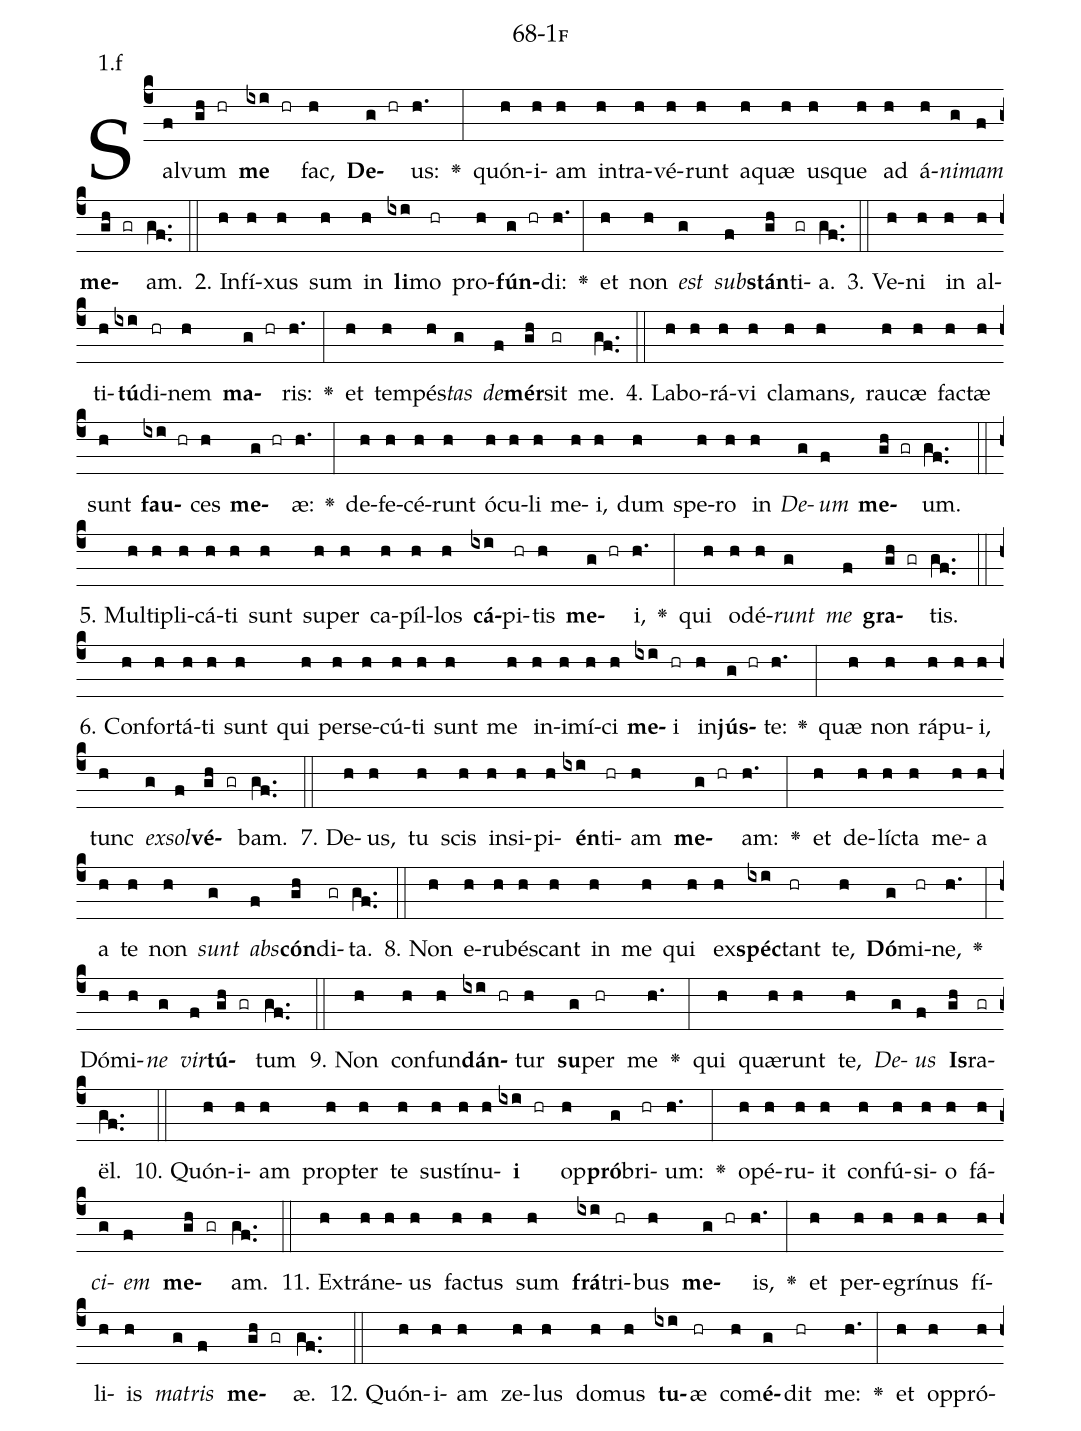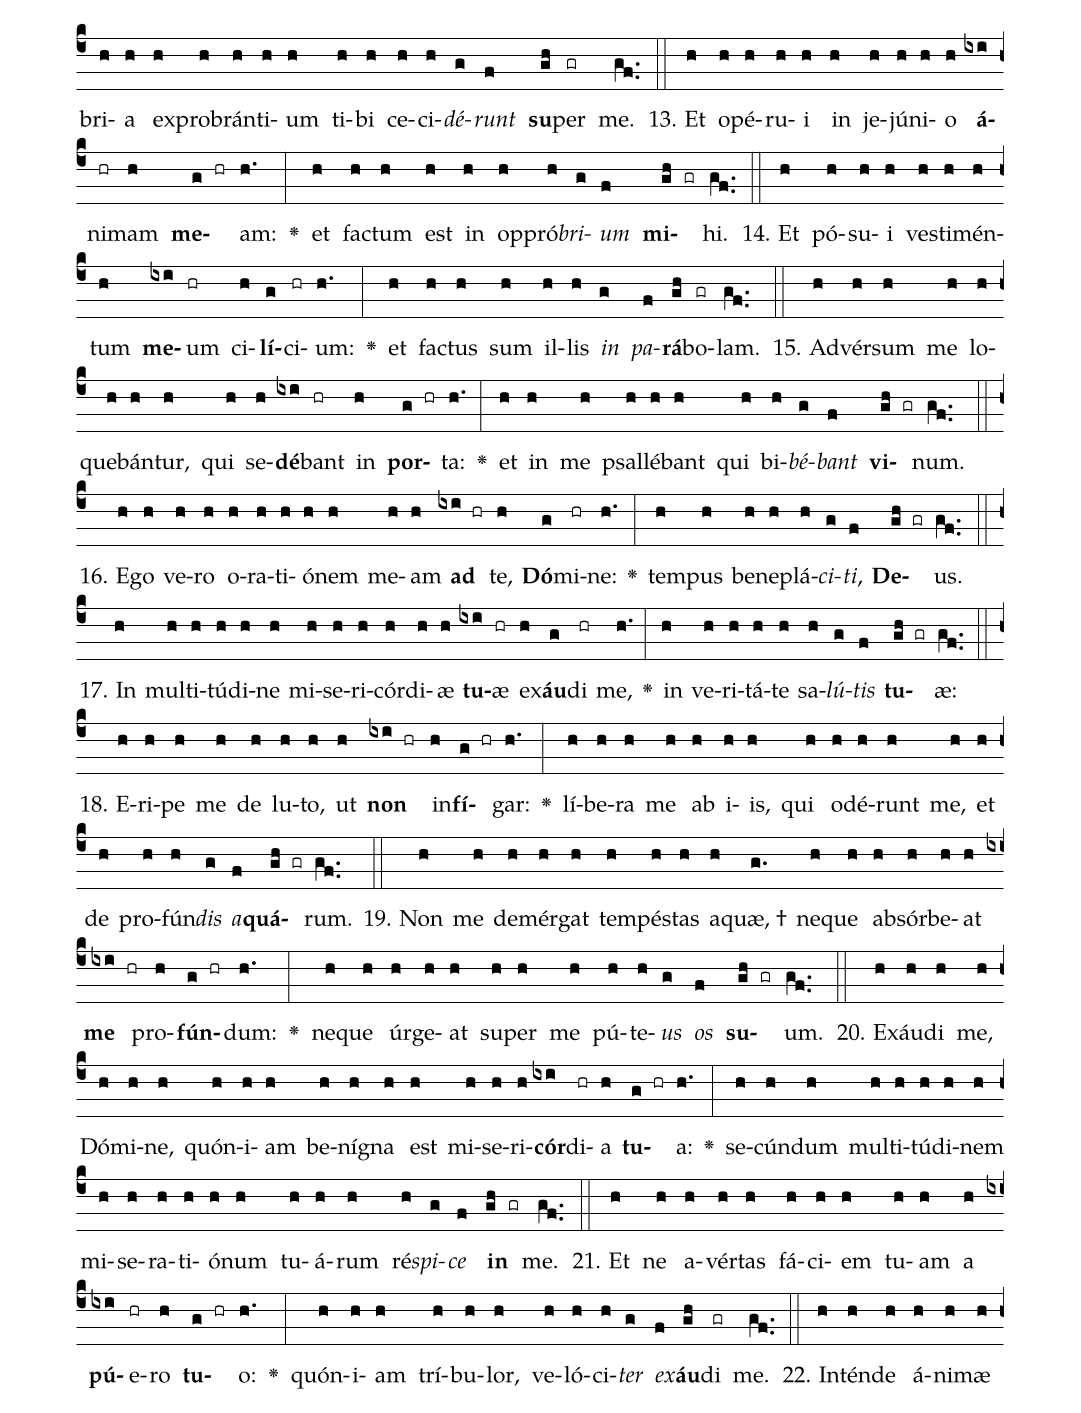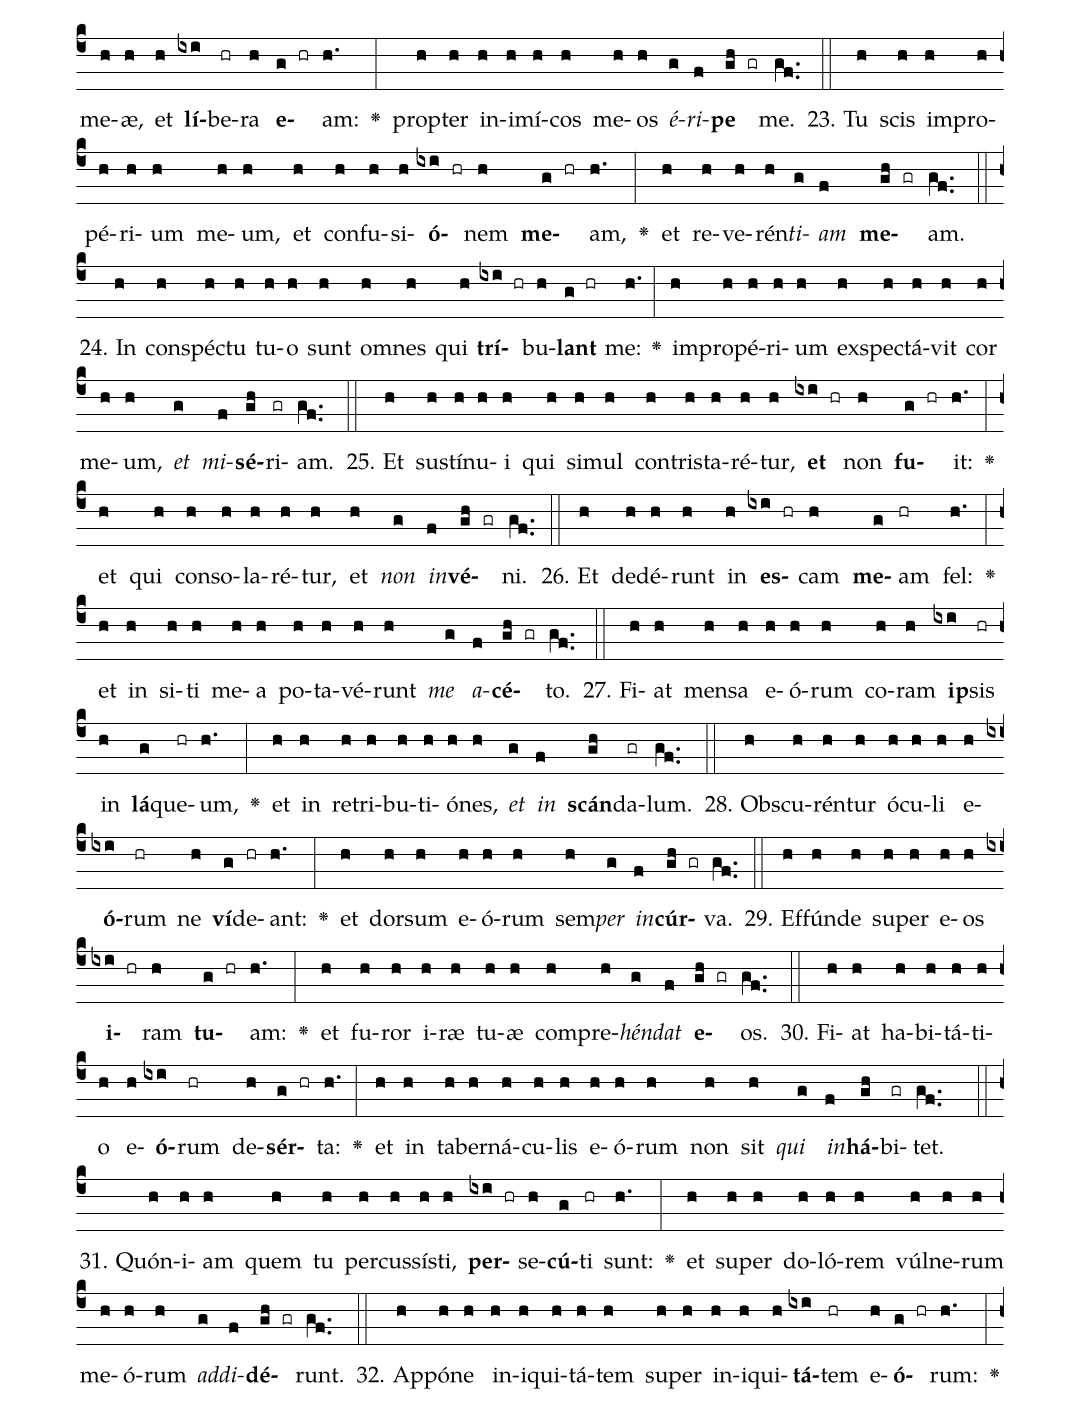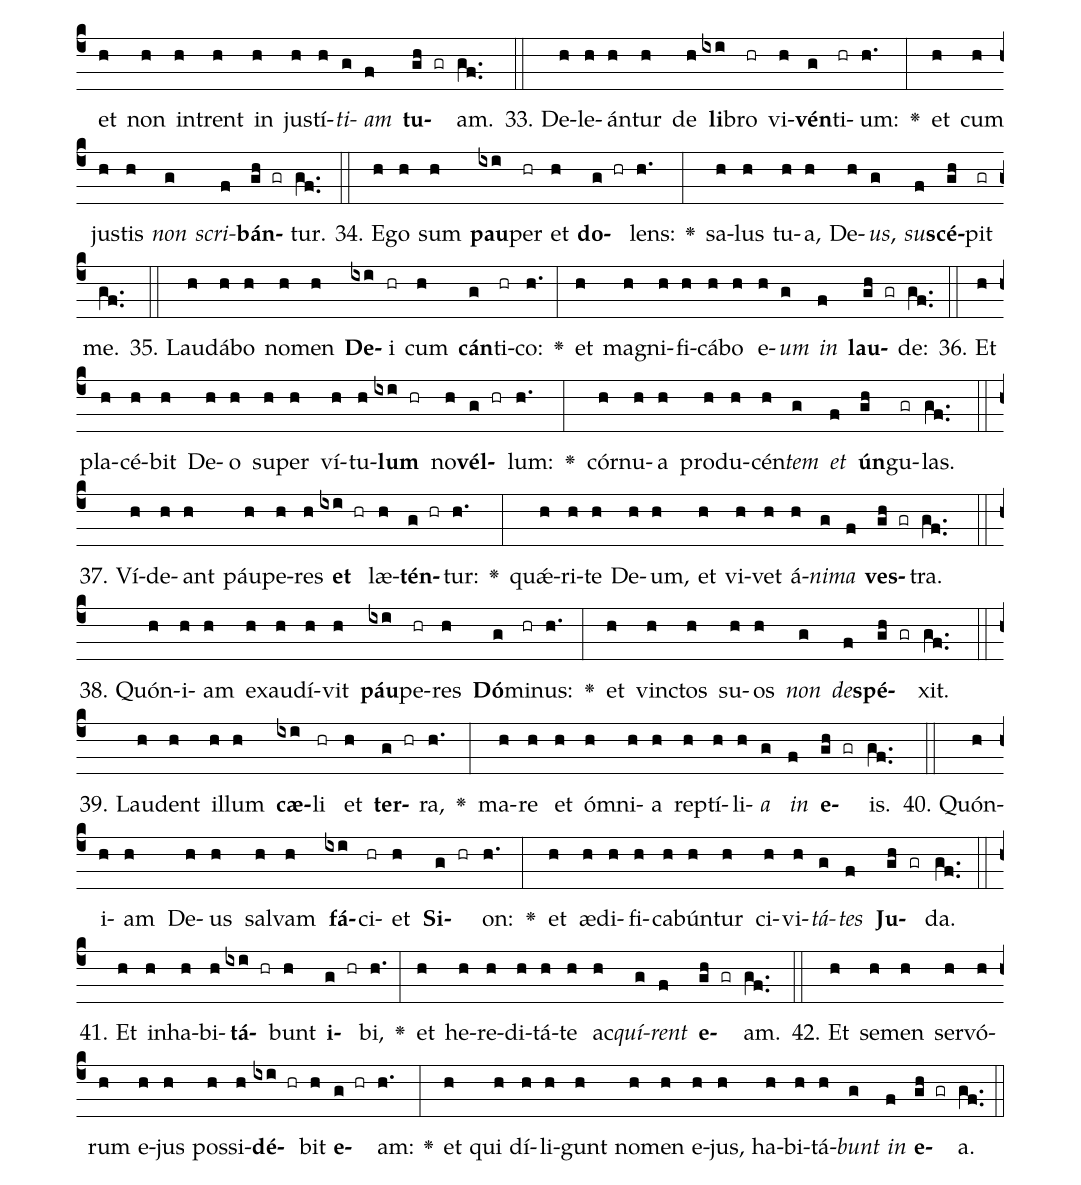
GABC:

name: 68-1f;
annotation: 1.f;
%%
(c4)Sal(f)vum(gh hr) <b>me</b>(ixi hr) fac,(h) <b>De</b>(g hr)us:(h.) <v>\greheightstar</v>(:) quón(h)i(h)am(h) in(h)tra(h)vé(h)runt(h) a(h)quæ(h) us(h)que(h) ad(h) á(h)<i>ni</i>(g)<i>mam</i>(f) <b>me</b>(gh gr)am.(gf..) (::)
2. In(h)fí(h)xus(h) sum(h) in(h) <b>li</b>(ixi)mo(hr) pro(h)<b>fún</b>(g hr)di:(h.) <v>\greheightstar</v>(:) et(h) non(h) <i>est</i>(g) <i>sub</i>(f)<b>stán</b>(gh)ti(gr)a.(gf..) (::)
3. Ve(h)ni(h) in(h) al(h)ti(h)<b>tú</b>(ixi)di(hr)nem(h) <b>ma</b>(g hr)ris:(h.) <v>\greheightstar</v>(:) et(h) tem(h)pés(h)<i>tas</i>(g) <i>de</i>(f)<b>mér</b>(gh)sit(gr) me.(gf..) (::)
4. La(h)bo(h)rá(h)vi(h) cla(h)mans,(h) rau(h)cæ(h) fac(h)tæ(h) sunt(h) <b>fau</b>(ixi hr)ces(h) <b>me</b>(g hr)æ:(h.) <v>\greheightstar</v>(:) de(h)fe(h)cé(h)runt(h) ó(h)cu(h)li(h) me(h)i,(h) dum(h) spe(h)ro(h) in(h) <i>De</i>(g)<i>um</i>(f) <b>me</b>(gh gr)um.(gf..) (::)
5. Mul(h)ti(h)pli(h)cá(h)ti(h) sunt(h) su(h)per(h) ca(h)píl(h)los(h) <b>cá</b>(ixi)pi(hr)tis(h) <b>me</b>(g hr)i,(h.) <v>\greheightstar</v>(:) qui(h) o(h)dé(h)<i>runt</i>(g) <i>me</i>(f) <b>gra</b>(gh gr)tis.(gf..) (::)
6. Con(h)for(h)tá(h)ti(h) sunt(h) qui(h) per(h)se(h)cú(h)ti(h) sunt(h) me(h) in(h)i(h)mí(h)ci(h) <b>me</b>(ixi)i(hr) in(h)<b>jús</b>(g hr)te:(h.) <v>\greheightstar</v>(:) quæ(h) non(h) rá(h)pu(h)i,(h) tunc(h) <i>ex</i>(g)<i>sol</i>(f)<b>vé</b>(gh gr)bam.(gf..) (::)
7. De(h)us,(h) tu(h) scis(h) in(h)si(h)pi(h)<b>én</b>(ixi)ti(hr)am(h) <b>me</b>(g hr)am:(h.) <v>\greheightstar</v>(:) et(h) de(h)líc(h)ta(h) me(h)a(h) a(h) te(h) non(h) <i>sunt</i>(g) <i>abs</i>(f)<b>cón</b>(gh)di(gr)ta.(gf..) (::)
8. Non(h) e(h)ru(h)bés(h)cant(h) in(h) me(h) qui(h) ex(h)<b>spéc</b>(ixi)tant(hr) te,(h) <b>Dó</b>(g)mi(hr)ne,(h.) <v>\greheightstar</v>(:) Dó(h)mi(h)<i>ne</i>(g) <i>vir</i>(f)<b>tú</b>(gh gr)tum(gf..) (::)
9. Non(h) con(h)fun(h)<b>dán</b>(ixi hr)tur(h) <b>su</b>(g)per(hr) me(h.) <v>\greheightstar</v>(:) qui(h) quæ(h)runt(h) te,(h) <i>De</i>(g)<i>us</i>(f) <b>Is</b>(gh)ra(gr)ël.(gf..) (::)
10. Quón(h)i(h)am(h) prop(h)ter(h) te(h) sus(h)tí(h)nu(h)<b>i</b>(ixi hr) op(h)<b>pró</b>(g)bri(hr)um:(h.) <v>\greheightstar</v>(:) o(h)pé(h)ru(h)it(h) con(h)fú(h)si(h)o(h) fá(h)<i>ci</i>(g)<i>em</i>(f) <b>me</b>(gh gr)am.(gf..) (::)
11. Ex(h)trá(h)ne(h)us(h) fac(h)tus(h) sum(h) <b>frá</b>(ixi)tri(hr)bus(h) <b>me</b>(g hr)is,(h.) <v>\greheightstar</v>(:) et(h) per(h)e(h)grí(h)nus(h) fí(h)li(h)is(h) <i>ma</i>(g)<i>tris</i>(f) <b>me</b>(gh gr)æ.(gf..) (::)
12. Quón(h)i(h)am(h) ze(h)lus(h) do(h)mus(h) <b>tu</b>(ixi)æ(hr) com(h)<b>é</b>(g)dit(hr) me:(h.) <v>\greheightstar</v>(:) et(h) op(h)pró(h)bri(h)a(h) ex(h)pro(h)brán(h)ti(h)um(h) ti(h)bi(h) ce(h)ci(h)<i>dé</i>(g)<i>runt</i>(f) <b>su</b>(gh)per(gr) me.(gf..) (::)
13. Et(h) o(h)pé(h)ru(h)i(h) in(h) je(h)jú(h)ni(h)o(h) <b>á</b>(ixi)ni(hr)mam(h) <b>me</b>(g hr)am:(h.) <v>\greheightstar</v>(:) et(h) fac(h)tum(h) est(h) in(h) op(h)pró(h)<i>bri</i>(g)<i>um</i>(f) <b>mi</b>(gh gr)hi.(gf..) (::)
14. Et(h) pó(h)su(h)i(h) ves(h)ti(h)mén(h)tum(h) <b>me</b>(ixi)um(hr) ci(h)<b>lí</b>(g)ci(hr)um:(h.) <v>\greheightstar</v>(:) et(h) fac(h)tus(h) sum(h) il(h)lis(h) <i>in</i>(g) <i>pa</i>(f)<b>rá</b>(gh)bo(gr)lam.(gf..) (::)
15. Ad(h)vér(h)sum(h) me(h) lo(h)que(h)bán(h)tur,(h) qui(h) se(h)<b>dé</b>(ixi)bant(hr) in(h) <b>por</b>(g hr)ta:(h.) <v>\greheightstar</v>(:) et(h) in(h) me(h) psal(h)lé(h)bant(h) qui(h) bi(h)<i>bé</i>(g)<i>bant</i>(f) <b>vi</b>(gh gr)num.(gf..) (::)
16. E(h)go(h) ve(h)ro(h) o(h)ra(h)ti(h)ó(h)nem(h) me(h)am(h) <b>ad</b>(ixi hr) te,(h) <b>Dó</b>(g)mi(hr)ne:(h.) <v>\greheightstar</v>(:) tem(h)pus(h) be(h)ne(h)plá(h)<i>ci</i>(g)<i>ti</i>,(f) <b>De</b>(gh gr)us.(gf..) (::)
17. In(h) mul(h)ti(h)tú(h)di(h)ne(h) mi(h)se(h)ri(h)cór(h)di(h)æ(h) <b>tu</b>(ixi)æ(hr) ex(h)<b>áu</b>(g)di(hr) me,(h.) <v>\greheightstar</v>(:) in(h) ve(h)ri(h)tá(h)te(h) sa(h)<i>lú</i>(g)<i>tis</i>(f) <b>tu</b>(gh gr)æ:(gf..) (::)
18. E(h)ri(h)pe(h) me(h) de(h) lu(h)to,(h) ut(h) <b>non</b>(ixi hr) in(h)<b>fí</b>(g hr)gar:(h.) <v>\greheightstar</v>(:) lí(h)be(h)ra(h) me(h) ab(h) i(h)is,(h) qui(h) o(h)dé(h)runt(h) me,(h) et(h) de(h) pro(h)fún(h)<i>dis</i>(g) <i>a</i>(f)<b>quá</b>(gh gr)rum.(gf..) (::)
19. Non(h) me(h) de(h)mér(h)gat(h) tem(h)pés(h)tas(h) a(h)quæ, †(g.) ne(h)que(h) ab(h)sór(h)be(h)at(h) <b>me</b>(ixi hr) pro(h)<b>fún</b>(g hr)dum:(h.) <v>\greheightstar</v>(:) ne(h)que(h) úr(h)ge(h)at(h) su(h)per(h) me(h) pú(h)te(h)<i>us</i>(g) <i>os</i>(f) <b>su</b>(gh gr)um.(gf..) (::)
20. Ex(h)áu(h)di(h) me,(h) Dó(h)mi(h)ne,(h) quón(h)i(h)am(h) be(h)ní(h)gna(h) est(h) mi(h)se(h)ri(h)<b>cór</b>(ixi)di(hr)a(h) <b>tu</b>(g hr)a:(h.) <v>\greheightstar</v>(:) se(h)cún(h)dum(h) mul(h)ti(h)tú(h)di(h)nem(h) mi(h)se(h)ra(h)ti(h)ó(h)num(h) tu(h)á(h)rum(h) ré(h)<i>spi</i>(g)<i>ce</i>(f) <b>in</b>(gh gr) me.(gf..) (::)
21. Et(h) ne(h) a(h)vér(h)tas(h) fá(h)ci(h)em(h) tu(h)am(h) a(h) <b>pú</b>(ixi)e(hr)ro(h) <b>tu</b>(g hr)o:(h.) <v>\greheightstar</v>(:) quón(h)i(h)am(h) trí(h)bu(h)lor,(h) ve(h)ló(h)ci(h)<i>ter</i>(g) <i>ex</i>(f)<b>áu</b>(gh)di(gr) me.(gf..) (::)
22. In(h)tén(h)de(h) á(h)ni(h)mæ(h) me(h)æ,(h) et(h) <b>lí</b>(ixi)be(hr)ra(h) <b>e</b>(g hr)am:(h.) <v>\greheightstar</v>(:) prop(h)ter(h) in(h)i(h)mí(h)cos(h) me(h)os(h) <i>é</i>(g)<i>ri</i>(f)<b>pe</b>(gh gr) me.(gf..) (::)
23. Tu(h) scis(h) im(h)pro(h)pé(h)ri(h)um(h) me(h)um,(h) et(h) con(h)fu(h)si(h)<b>ó</b>(ixi hr)nem(h) <b>me</b>(g hr)am,(h.) <v>\greheightstar</v>(:) et(h) re(h)ve(h)rén(h)<i>ti</i>(g)<i>am</i>(f) <b>me</b>(gh gr)am.(gf..) (::)
24. In(h) con(h)spéc(h)tu(h) tu(h)o(h) sunt(h) om(h)nes(h) qui(h) <b>trí</b>(ixi hr)bu(h)<b>lant</b>(g hr) me:(h.) <v>\greheightstar</v>(:) im(h)pro(h)pé(h)ri(h)um(h) ex(h)spec(h)tá(h)vit(h) cor(h) me(h)um,(h) <i>et</i>(g) <i>mi</i>(f)<b>sé</b>(gh)ri(gr)am.(gf..) (::)
25. Et(h) sus(h)tí(h)nu(h)i(h) qui(h) si(h)mul(h) con(h)tris(h)ta(h)ré(h)tur,(h) <b>et</b>(ixi hr) non(h) <b>fu</b>(g hr)it:(h.) <v>\greheightstar</v>(:) et(h) qui(h) con(h)so(h)la(h)ré(h)tur,(h) et(h) <i>non</i>(g) <i>in</i>(f)<b>vé</b>(gh gr)ni.(gf..) (::)
26. Et(h) de(h)dé(h)runt(h) in(h) <b>es</b>(ixi hr)cam(h) <b>me</b>(g)am(hr) fel:(h.) <v>\greheightstar</v>(:) et(h) in(h) si(h)ti(h) me(h)a(h) po(h)ta(h)vé(h)runt(h) <i>me</i>(g) <i>a</i>(f)<b>cé</b>(gh gr)to.(gf..) (::)
27. Fi(h)at(h) men(h)sa(h) e(h)ó(h)rum(h) co(h)ram(h) <b>ip</b>(ixi)sis(hr) in(h) <b>lá</b>(g)que(hr)um,(h.) <v>\greheightstar</v>(:) et(h) in(h) re(h)tri(h)bu(h)ti(h)ó(h)nes,(h) <i>et</i>(g) <i>in</i>(f) <b>scán</b>(gh)da(gr)lum.(gf..) (::)
28. Obs(h)cu(h)rén(h)tur(h) ó(h)cu(h)li(h) e(h)<b>ó</b>(ixi)rum(hr) ne(h) <b>ví</b>(g)de(hr)ant:(h.) <v>\greheightstar</v>(:) et(h) dor(h)sum(h) e(h)ó(h)rum(h) sem(h)<i>per</i>(g) <i>in</i>(f)<b>cúr</b>(gh gr)va.(gf..) (::)
29. Ef(h)fún(h)de(h) su(h)per(h) e(h)os(h) <b>i</b>(ixi hr)ram(h) <b>tu</b>(g hr)am:(h.) <v>\greheightstar</v>(:) et(h) fu(h)ror(h) i(h)ræ(h) tu(h)æ(h) com(h)pre(h)<i>hén</i>(g)<i>dat</i>(f) <b>e</b>(gh gr)os.(gf..) (::)
30. Fi(h)at(h) ha(h)bi(h)tá(h)ti(h)o(h) e(h)<b>ó</b>(ixi)rum(hr) de(h)<b>sér</b>(g hr)ta:(h.) <v>\greheightstar</v>(:) et(h) in(h) ta(h)ber(h)ná(h)cu(h)lis(h) e(h)ó(h)rum(h) non(h) sit(h) <i>qui</i>(g) <i>in</i>(f)<b>há</b>(gh)bi(gr)tet.(gf..) (::)
31. Quón(h)i(h)am(h) quem(h) tu(h) per(h)cus(h)sís(h)ti,(h) <b>per</b>(ixi hr)se(h)<b>cú</b>(g)ti(hr) sunt:(h.) <v>\greheightstar</v>(:) et(h) su(h)per(h) do(h)ló(h)rem(h) vúl(h)ne(h)rum(h) me(h)ó(h)rum(h) <i>ad</i>(g)<i>di</i>(f)<b>dé</b>(gh gr)runt.(gf..) (::)
32. Ap(h)pó(h)ne(h) in(h)i(h)qui(h)tá(h)tem(h) su(h)per(h) in(h)i(h)qui(h)<b>tá</b>(ixi)tem(hr) e(h)<b>ó</b>(g hr)rum:(h.) <v>\greheightstar</v>(:) et(h) non(h) in(h)trent(h) in(h) jus(h)tí(h)<i>ti</i>(g)<i>am</i>(f) <b>tu</b>(gh gr)am.(gf..) (::)
33. De(h)le(h)án(h)tur(h) de(h) <b>li</b>(ixi)bro(hr) vi(h)<b>vén</b>(g)ti(hr)um:(h.) <v>\greheightstar</v>(:) et(h) cum(h) jus(h)tis(h) <i>non</i>(g) <i>scri</i>(f)<b>bán</b>(gh gr)tur.(gf..) (::)
34. E(h)go(h) sum(h) <b>pau</b>(ixi)per(hr) et(h) <b>do</b>(g hr)lens:(h.) <v>\greheightstar</v>(:) sa(h)lus(h) tu(h)a,(h) De(h)<i>us</i>,(g) <i>su</i>(f)<b>scé</b>(gh)pit(gr) me.(gf..) (::)
35. Lau(h)dá(h)bo(h) no(h)men(h) <b>De</b>(ixi)i(hr) cum(h) <b>cán</b>(g)ti(hr)co:(h.) <v>\greheightstar</v>(:) et(h) ma(h)gni(h)fi(h)cá(h)bo(h) e(h)<i>um</i>(g) <i>in</i>(f) <b>lau</b>(gh gr)de:(gf..) (::)
36. Et(h) pla(h)cé(h)bit(h) De(h)o(h) su(h)per(h) ví(h)tu(h)<b>lum</b>(ixi hr) no(h)<b>vél</b>(g hr)lum:(h.) <v>\greheightstar</v>(:) cór(h)nu(h)a(h) pro(h)du(h)cén(h)<i>tem</i>(g) <i>et</i>(f) <b>ún</b>(gh)gu(gr)las.(gf..) (::)
37. Ví(h)de(h)ant(h) páu(h)pe(h)res(h) <b>et</b>(ixi hr) læ(h)<b>tén</b>(g hr)tur:(h.) <v>\greheightstar</v>(:) quǽ(h)ri(h)te(h) De(h)um,(h) et(h) vi(h)vet(h) á(h)<i>ni</i>(g)<i>ma</i>(f) <b>ves</b>(gh gr)tra.(gf..) (::)
38. Quón(h)i(h)am(h) ex(h)au(h)dí(h)vit(h) <b>páu</b>(ixi)pe(hr)res(h) <b>Dó</b>(g)mi(hr)nus:(h.) <v>\greheightstar</v>(:) et(h) vinc(h)tos(h) su(h)os(h) <i>non</i>(g) <i>de</i>(f)<b>spé</b>(gh gr)xit.(gf..) (::)
39. Lau(h)dent(h) il(h)lum(h) <b>cæ</b>(ixi)li(hr) et(h) <b>ter</b>(g hr)ra,(h.) <v>\greheightstar</v>(:) ma(h)re(h) et(h) óm(h)ni(h)a(h) rep(h)tí(h)li(h)<i>a</i>(g) <i>in</i>(f) <b>e</b>(gh gr)is.(gf..) (::)
40. Quón(h)i(h)am(h) De(h)us(h) sal(h)vam(h) <b>fá</b>(ixi)ci(hr)et(h) <b>Si</b>(g hr)on:(h.) <v>\greheightstar</v>(:) et(h) æ(h)di(h)fi(h)ca(h)bún(h)tur(h) ci(h)vi(h)<i>tá</i>(g)<i>tes</i>(f) <b>Ju</b>(gh gr)da.(gf..) (::)
41. Et(h) in(h)ha(h)bi(h)<b>tá</b>(ixi hr)bunt(h) <b>i</b>(g hr)bi,(h.) <v>\greheightstar</v>(:) et(h) he(h)re(h)di(h)tá(h)te(h) ac(h)<i>quí</i>(g)<i>rent</i>(f) <b>e</b>(gh gr)am.(gf..) (::)
42. Et(h) se(h)men(h) ser(h)vó(h)rum(h) e(h)jus(h) pos(h)si(h)<b>dé</b>(ixi hr)bit(h) <b>e</b>(g hr)am:(h.) <v>\greheightstar</v>(:) et(h) qui(h) dí(h)li(h)gunt(h) no(h)men(h) e(h)jus,(h) ha(h)bi(h)tá(h)<i>bunt</i>(g) <i>in</i>(f) <b>e</b>(gh gr)a.(gf..) (::)
